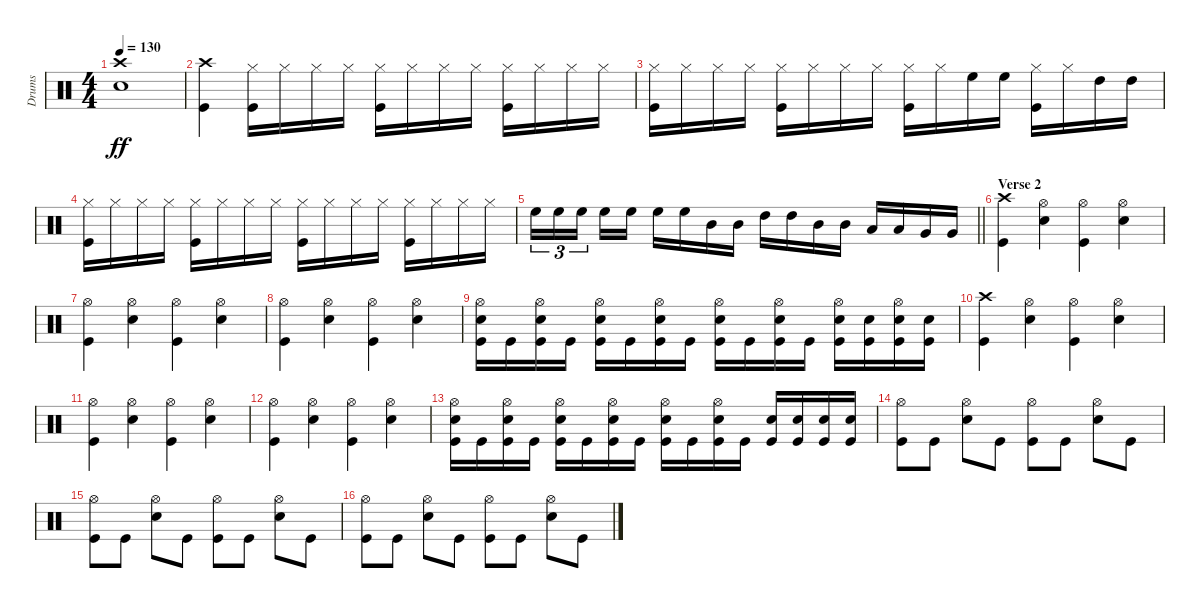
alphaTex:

\track ("Drums" "Drums") {instrument percussion}
\staff {score}
\articulation defaults
\ts (4 4)
\tempo 130
\clef neutral
\ks c
("Snare (hit) 2" "Crash high (hit)").1{dy ff} |
("Crash high (hit)" "Kick (hit)").4 ("Kick (hit)" "Hi-Hat (closed)").16 "Hi-Hat (closed)".16 "Hi-Hat (closed)".16 "Hi-Hat (closed)".16 ("Kick (hit)" "Hi-Hat (closed)").16 "Hi-Hat (closed)".16 "Hi-Hat (closed)".16 "Hi-Hat (closed)".16 ("Kick (hit)" "Hi-Hat (closed)").16 "Hi-Hat (closed)".16 "Hi-Hat (closed)".16 "Hi-Hat (closed)".16 |
("Kick (hit)" "Hi-Hat (closed)").16 "Hi-Hat (closed)".16 "Hi-Hat (closed)".16 "Hi-Hat (closed)".16 ("Kick (hit)" "Hi-Hat (closed)").16 "Hi-Hat (closed)".16 "Hi-Hat (closed)".16 "Hi-Hat (closed)".16 ("Kick (hit)" "Hi-Hat (closed)").16 "Hi-Hat (closed)".16 "High Floor Tom (hit)".16 "High Floor Tom (hit)".16 ("Kick (hit)" "Hi-Hat (closed)").16 "Hi-Hat (closed)".16 "High Tom (hit)".16 "High Tom (hit)".16 |
("Kick (hit)" "Hi-Hat (closed)").16 "Hi-Hat (closed)".16 "Hi-Hat (closed)".16 "Hi-Hat (closed)".16 ("Kick (hit)" "Hi-Hat (closed)").16 "Hi-Hat (closed)".16 "Hi-Hat (closed)".16 "Hi-Hat (closed)".16 ("Kick (hit)" "Hi-Hat (closed)").16 "Hi-Hat (closed)".16 "Hi-Hat (closed)".16 "Hi-Hat (closed)".16 ("Kick (hit)" "Hi-Hat (closed)").16 "Hi-Hat (closed)".16 "Hi-Hat (closed)".16 "Hi-Hat (closed)".16 |
\barLineRight lightlight "High Floor Tom (hit)".16{tu (3 2)} "High Floor Tom (hit)".16{tu (3 2)} "High Floor Tom (hit)".16{tu (3 2)} "High Floor Tom (hit)".16 "High Floor Tom (hit)".16 "High Floor Tom (hit)".16 "High Floor Tom (hit)".16 "Mid Tom (hit)".16 "Mid Tom (hit)".16 "High Tom (hit)".16 "High Tom (hit)".16 "Mid Tom (hit)".16 "Mid Tom (hit)".16 "Low Tom (hit)".16 "Low Tom (hit)".16 "Very Low Tom (hit)".16 "Very Low Tom (hit)".16
|
\section ("" "Verse 2")
("Crash high (hit)" "Kick (hit)").4 ("Snare (hit) 2" "Hi-Hat (open)").4 ("Hi-Hat (open)" "Kick (hit)").4 ("Snare (hit) 2" "Hi-Hat (open)").4 |
("Hi-Hat (open)" "Kick (hit)").4 ("Snare (hit) 2" "Hi-Hat (open)").4 ("Kick (hit)" "Hi-Hat (open)").4 ("Hi-Hat (open)" "Snare (hit) 2").4 |
("Kick (hit)" "Hi-Hat (open)").4 ("Hi-Hat (open)" "Snare (hit) 2").4 ("Kick (hit)" "Hi-Hat (open)").4 ("Hi-Hat (open)" "Snare (hit) 2").4 |
("Hi-Hat (open)" "Snare (hit) 2" "Kick (hit)").16 "Kick (hit)".16 ("Hi-Hat (open)" "Snare (hit) 2" "Kick (hit)").16 "Kick (hit)".16 ("Hi-Hat (open)" "Snare (hit) 2" "Kick (hit)").16 "Kick (hit)".16 ("Hi-Hat (open)" "Snare (hit) 2" "Kick (hit)").16 "Kick (hit)".16 ("Hi-Hat (open)" "Snare (hit) 2" "Kick (hit)").16 "Kick (hit)".16 ("Hi-Hat (open)" "Snare (hit) 2" "Kick (hit)").16 "Kick (hit)".16 ("Hi-Hat (open)" "Snare (hit) 2" "Kick (hit)").16 ("Snare (hit) 2" "Kick (hit)").16 ("Hi-Hat (open)" "Snare (hit) 2" "Kick (hit)").16 ("Snare (hit) 2" "Kick (hit)").16 |
("Crash high (hit)" "Kick (hit)").4 ("Snare (hit) 2" "Hi-Hat (open)").4 ("Hi-Hat (open)" "Kick (hit)").4 ("Snare (hit) 2" "Hi-Hat (open)").4 |
("Hi-Hat (open)" "Kick (hit)").4 ("Snare (hit) 2" "Hi-Hat (open)").4 ("Kick (hit)" "Hi-Hat (open)").4 ("Hi-Hat (open)" "Snare (hit) 2").4 |
("Kick (hit)" "Hi-Hat (open)").4 ("Hi-Hat (open)" "Snare (hit) 2").4 ("Kick (hit)" "Hi-Hat (open)").4 ("Hi-Hat (open)" "Snare (hit) 2").4 |
("Hi-Hat (open)" "Snare (hit) 2" "Kick (hit)").16 "Kick (hit)".16 ("Hi-Hat (open)" "Snare (hit) 2" "Kick (hit)").16 "Kick (hit)".16 ("Hi-Hat (open)" "Snare (hit) 2" "Kick (hit)").16 "Kick (hit)".16 ("Hi-Hat (open)" "Snare (hit) 2" "Kick (hit)").16 "Kick (hit)".16 ("Hi-Hat (open)" "Snare (hit) 2" "Kick (hit)").16 "Kick (hit)".16 ("Hi-Hat (open)" "Snare (hit) 2" "Kick (hit)").16 "Kick (hit)".16 ("Snare (hit) 2" "Kick (hit)").16 ("Snare (hit) 2" "Kick (hit)").16 ("Snare (hit) 2" "Kick (hit)").16 ("Snare (hit) 2" "Kick (hit)").16 |
("Hi-Hat (open)" "Kick (hit)").8 "Kick (hit)".8 ("Snare (hit) 2" "Hi-Hat (open)").8 "Kick (hit)".8 ("Kick (hit)" "Hi-Hat (open)").8 "Kick (hit)".8 ("Snare (hit) 2" "Hi-Hat (open)").8 "Kick (hit)".8 |
("Kick (hit)" "Hi-Hat (open)").8 "Kick (hit)".8 ("Snare (hit) 2" "Hi-Hat (open)").8 "Kick (hit)".8 ("Kick (hit)" "Hi-Hat (open)").8 "Kick (hit)".8 ("Snare (hit) 2" "Hi-Hat (open)").8 "Kick (hit)".8 |
("Hi-Hat (open)" "Kick (hit)").8 "Kick (hit)".8 ("Snare (hit) 2" "Hi-Hat (open)").8 "Kick (hit)".8 ("Kick (hit)" "Hi-Hat (open)").8 "Kick (hit)".8 ("Snare (hit) 2" "Hi-Hat (open)").8 "Kick (hit)".8
